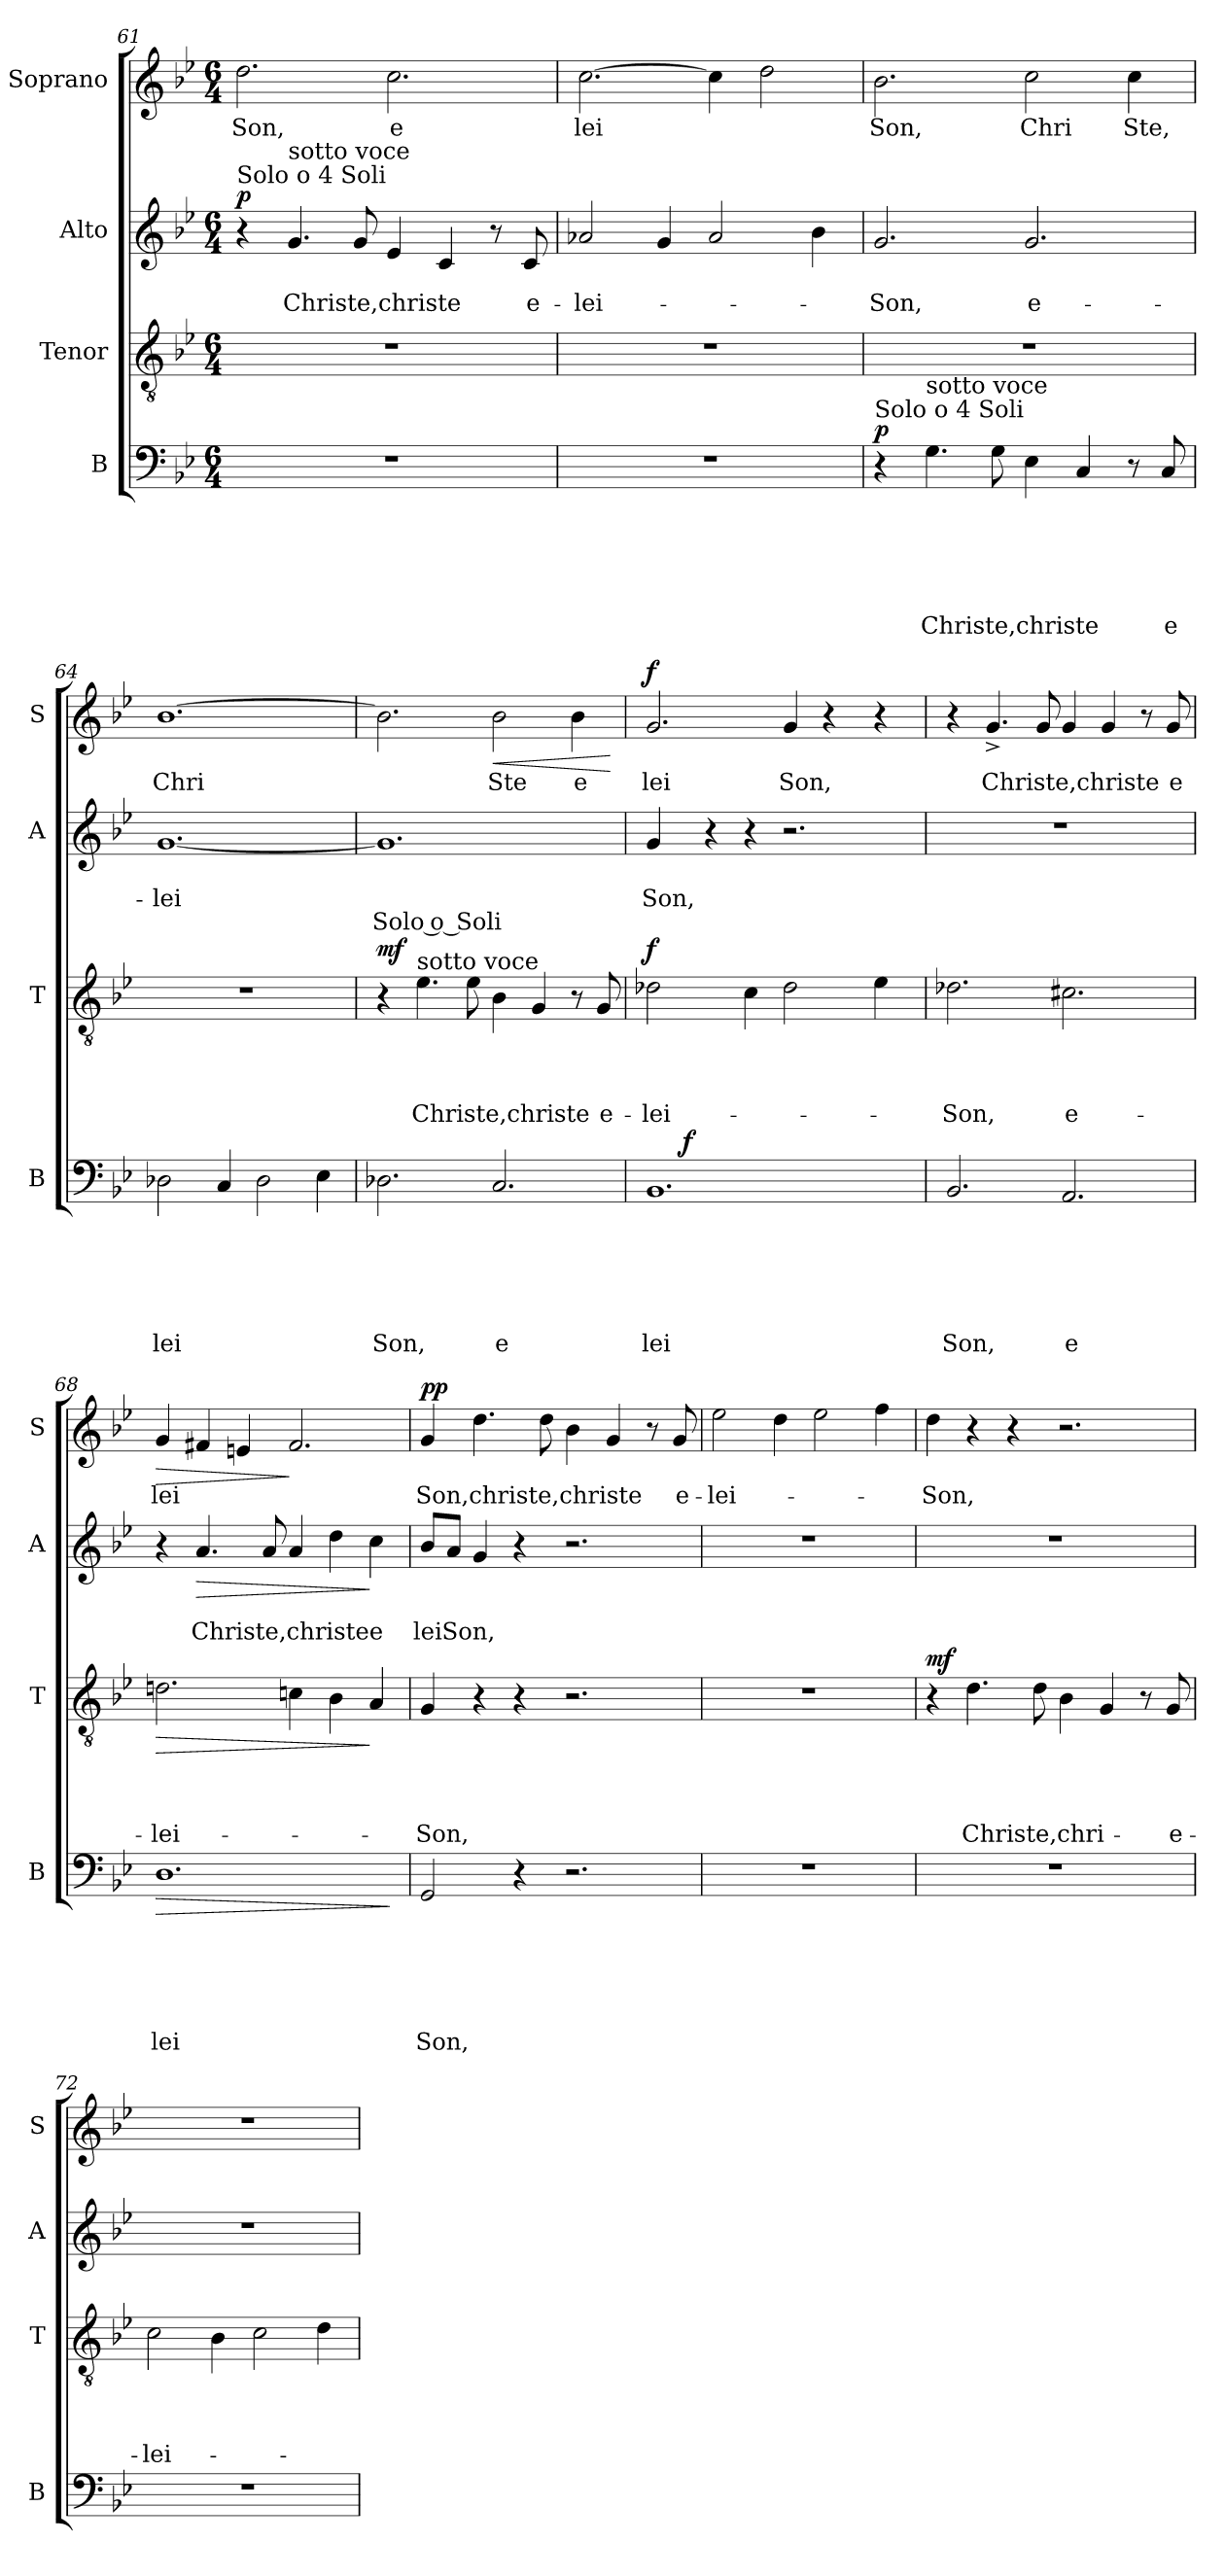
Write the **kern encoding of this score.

**kern	**text	**text	**text	**text	**text	**text	**dynam	**kern	**text	**text	**text	**text	**dynam	**kern	**text	**text	**text	**dynam	**kern	**text	**dynam
*part4	*part4	*part4	*part4	*part4	*part4	*part4	*part4	*part3	*part3	*part3	*part3	*part3	*part3	*part2	*part2	*part2	*part2	*part2	*part1	*part1	*part1
*staff4	*staff4	*staff4	*staff4	*staff4	*staff4	*staff4	*staff4	*staff3	*staff3	*staff3	*staff3	*staff3	*staff3	*staff2	*staff2	*staff2	*staff2	*staff2	*staff1	*staff1	*staff1
*I"B	*	*	*	*	*	*	*	*I"Tenor	*	*	*	*	*	*I"Alto	*	*	*	*	*I"Soprano	*	*
*I'B	*	*	*	*	*	*	*	*I'T	*	*	*	*	*	*I'A	*	*	*	*	*I'S	*	*
*clefF4	*	*	*	*	*	*	*	*clefGv2	*	*	*	*	*	*clefG2	*	*	*	*	*clefG2	*	*
*k[b-e-]	*	*	*	*	*	*	*	*k[b-e-]	*	*	*	*	*	*k[b-e-]	*	*	*	*	*k[b-e-]	*	*
*B-:	*	*	*	*	*	*	*	*B-:	*	*	*	*	*	*B-:	*	*	*	*	*B-:	*	*
*M6/4	*	*	*	*	*	*	*	*M6/4	*	*	*	*	*	*M6/4	*	*	*	*	*M6/4	*	*
=61	=61	=61	=61	=61	=61	=61	=61	=61	=61	=61	=61	=61	=61	=61	=61	=61	=61	=61	=61	=61	=61
!	!	!	!	!	!	!	!	!	!	!	!	!	!	!LO:TX:a:t=Solo o 4 Soli	!	!	!	!	!	!	!
!LO:N:vis=1	!	!	!	!	!	!	!	!	!	!	!	!	!	!	!	!	!	!LO:DY:a	!	!LO:LY:b	!
1.r	.	.	.	.	.	.	.	1.r	.	.	.	.	.	4r	.	.	.	p	2.dd\	Son,	.
!	!	!	!	!	!	!	!	!	!	!	!	!	!	!LO:TX:a:t=sotto voce	!	!	!	!	!	!	!
!	!	!	!	!	!	!	!	!	!	!	!	!	!	!	!	!LO:LY:b	!	!	!	!	!
.	.	.	.	.	.	.	.	.	.	.	.	.	.	4.g/	.	Christe,christe	.	.	.	.	.
.	.	.	.	.	.	.	.	.	.	.	.	.	.	8g/	.	.	.	.	.	.	.
!	!	!	!	!	!	!	!	!	!	!	!	!	!	!	!	!	!	!	!	!LO:LY:b	!
.	.	.	.	.	.	.	.	.	.	.	.	.	.	4e-/	.	.	.	.	2.cc\	e	.
.	.	.	.	.	.	.	.	.	.	.	.	.	.	4c/	.	.	.	.	.	.	.
.	.	.	.	.	.	.	.	.	.	.	.	.	.	8r	.	.	.	.	.	.	.
!	!	!	!	!	!	!	!	!	!	!	!	!	!	!	!	!LO:LY:b	!	!	!	!	!
.	.	.	.	.	.	.	.	.	.	.	.	.	.	8c/	.	e-	.	.	.	.	.
=62	=62	=62	=62	=62	=62	=62	=62	=62	=62	=62	=62	=62	=62	=62	=62	=62	=62	=62	=62	=62	=62
!LO:N:vis=1	!	!	!	!	!	!	!	!	!	!	!	!	!	!	!	!LO:LY:b	!	!	!	!LO:LY:b	!
1.r	.	.	.	.	.	.	.	1.r	.	.	.	.	.	2a-X/	.	-lei-	.	.	[>2.cc\	lei	.
.	.	.	.	.	.	.	.	.	.	.	.	.	.	4g/	.	.	.	.	.	.	.
.	.	.	.	.	.	.	.	.	.	.	.	.	.	2a-/	.	.	.	.	4cc\]	.	.
.	.	.	.	.	.	.	.	.	.	.	.	.	.	.	.	.	.	.	2dd\	.	.
.	.	.	.	.	.	.	.	.	.	.	.	.	.	4b-\	.	.	.	.	.	.	.
=63	=63	=63	=63	=63	=63	=63	=63	=63	=63	=63	=63	=63	=63	=63	=63	=63	=63	=63	=63	=63	=63
!LO:TX:a:t=Solo o 4 Soli	!	!	!	!	!	!	!	!	!	!	!	!	!	!	!	!	!	!	!	!	!
!	!	!	!	!	!	!	!LO:DY:a	!	!	!	!	!	!	!	!	!LO:LY:b	!	!	!	!LO:LY:b	!
4r	.	.	.	.	.	.	p	1.r	.	.	.	.	.	2.g/	.	-Son,	.	.	2.b-\	Son,	.
!LO:TX:a:t=sotto voce	!	!	!	!	!	!	!	!	!	!	!	!	!	!	!	!	!	!	!	!	!
!	!	!	!	!	!	!LO:LY:b	!	!	!	!	!	!	!	!	!	!	!	!	!	!	!
4.G\	.	.	.	.	.	Christe,christe	.	.	.	.	.	.	.	.	.	.	.	.	.	.	.
8G\	.	.	.	.	.	.	.	.	.	.	.	.	.	.	.	.	.	.	.	.	.
!	!	!	!	!	!	!	!	!	!	!	!	!	!	!	!	!LO:LY:b	!	!	!	!LO:LY:b	!
4E-\	.	.	.	.	.	.	.	.	.	.	.	.	.	2.g/	.	e-	.	.	2cc\	Chri	.
4C/	.	.	.	.	.	.	.	.	.	.	.	.	.	.	.	.	.	.	.	.	.
!	!	!	!	!	!	!	!	!	!	!	!	!	!	!	!	!	!	!	!	!LO:LY:b	!
8r	.	.	.	.	.	.	.	.	.	.	.	.	.	.	.	.	.	.	4cc\	Ste,	.
!	!	!	!	!	!	!LO:LY:b	!	!	!	!	!	!	!	!	!	!	!	!	!	!	!
8C/	.	.	.	.	.	e	.	.	.	.	.	.	.	.	.	.	.	.	.	.	.
!!LO:LB:g=z
=64	=64	=64	=64	=64	=64	=64	=64	=64	=64	=64	=64	=64	=64	=64	=64	=64	=64	=64	=64	=64	=64
!	!	!	!	!	!	!LO:LY:b	!	!LO:N:vis=1	!	!	!	!	!	!	!	!LO:LY:b	!	!	!	!LO:LY:b	!
2D-X\	.	.	.	.	.	lei	.	1.r	.	.	.	.	.	[<1.g	.	-lei	.	.	[>1.b-	Chri	.
4C/	.	.	.	.	.	.	.	.	.	.	.	.	.	.	.	.	.	.	.	.	.
2D-\	.	.	.	.	.	.	.	.	.	.	.	.	.	.	.	.	.	.	.	.	.
4E-\	.	.	.	.	.	.	.	.	.	.	.	.	.	.	.	.	.	.	.	.	.
=65	=65	=65	=65	=65	=65	=65	=65	=65	=65	=65	=65	=65	=65	=65	=65	=65	=65	=65	=65	=65	=65
!	!	!	!	!	!	!LO:LY:b	!	!	!	!	!	!	!LO:DY:a	!	!	!	!LO:LY:b	!	!	!	!
2.D-X\	.	.	.	.	.	Son,	.	4r	.	.	.	.	mf	1.g]	.	.	Solo o Soli	.	2.b-\]	.	.
!	!	!	!	!	!	!	!	!LO:TX:a:t=sotto voce	!	!	!	!	!	!	!	!	!	!	!	!	!
!	!	!	!	!	!	!	!	!	!	!	!	!LO:LY:b	!	!	!	!	!	!	!	!	!
.	.	.	.	.	.	.	.	4.e-\	.	.	.	Christe,christe	.	.	.	.	.	.	.	.	.
.	.	.	.	.	.	.	.	8e->\	.	.	.	.	.	.	.	.	.	.	.	.	.
!	!	!	!	!	!	!LO:LY:b	!	!	!	!	!	!	!	!	!	!	!	!	!	!LO:LY:b	!LO:HP:b
2.C/	.	.	.	.	.	e	.	4B-\	.	.	.	.	.	.	.	.	.	.	2b-\	Ste	<
.	.	.	.	.	.	.	.	4G/	.	.	.	.	.	.	.	.	.	.	.	.	.
!	!	!	!	!	!	!	!	!	!	!	!	!	!	!	!	!	!	!	!	!LO:LY:b	!
.	.	.	.	.	.	.	.	8r	.	.	.	.	.	.	.	.	.	.	4b-\	e	.
!	!	!	!	!	!	!	!	!	!	!	!	!LO:LY:b	!	!	!	!	!	!	!	!	!
.	.	.	.	.	.	.	.	8G/	.	.	.	e-	.	.	.	.	.	.	.	.	.
.	.	.	.	.	.	.	.	.	.	.	.	.	.	.	.	.	.	.	.	.	[
=66	=66	=66	=66	=66	=66	=66	=66	=66	=66	=66	=66	=66	=66	=66	=66	=66	=66	=66	=66	=66	=66
!	!	!	!	!	!	!LO:LY:b	!	!	!	!	!	!LO:LY:b	!LO:DY:a	!	!	!LO:LY:b	!	!	!	!LO:LY:b	!LO:DY:a
*^	*	*	*	*	*	*	*	*	*	*	*	*	*	*	*	*	*	*	*	*	*
1.BB-	8ryy	.	.	.	.	.	lei	.	2d-X\	.	.	.	-lei-	f	4g/	.	Son,	.	.	2.g/	lei	f
.	32ryy	.	.	.	.	.	.	.	.	.	.	.	.	.	.	.	.	.	.	.	.	.
!	!	!	!	!	!	!	!	!LO:DY:a	!	!	!	!	!	!	!	!	!	!	!	!	!	!
.	1ryy	.	.	.	.	.	.	f	.	.	.	.	.	.	.	.	.	.	.	.	.	.
.	.	.	.	.	.	.	.	.	.	.	.	.	.	.	4r	.	.	.	.	.	.	.
.	.	.	.	.	.	.	.	.	4c\	.	.	.	.	.	4r	.	.	.	.	.	.	.
!	!	!	!	!	!	!	!	!	!	!	!	!	!	!	!	!	!	!	!	!	!LO:LY:b	!
.	.	.	.	.	.	.	.	.	2d-\	.	.	.	.	.	2.r	.	.	.	.	4g/	Son,	.
.	.	.	.	.	.	.	.	.	.	.	.	.	.	.	.	.	.	.	.	4r	.	.
.	4ryy	.	.	.	.	.	.	.	.	.	.	.	.	.	.	.	.	.	.	.	.	.
.	.	.	.	.	.	.	.	.	4e-\	.	.	.	.	.	.	.	.	.	.	4r	.	.
.	16.ryy	.	.	.	.	.	.	.	.	.	.	.	.	.	.	.	.	.	.	.	.	.
=67	=67	=67	=67	=67	=67	=67	=67	=67	=67	=67	=67	=67	=67	=67	=67	=67	=67	=67	=67	=67	=67	=67
!	!	!	!	!	!	!	!LO:LY:b	!	!	!	!	!	!LO:LY:b	!	!LO:N:vis=1	!	!	!	!	!	!	!
*v	*v	*	*	*	*	*	*	*	*	*	*	*	*	*	*	*	*	*	*	*	*	*
2.BB-/	.	.	.	.	.	Son,	.	2.d-X\	.	.	.	-Son,	.	1.r	.	.	.	.	4r	.	.
!	!	!	!	!	!	!	!	!	!	!	!	!	!	!	!	!	!	!	!	!LO:LY:b	!
.	.	.	.	.	.	.	.	.	.	.	.	.	.	.	.	.	.	.	4.g^</	Christe,christe	.
.	.	.	.	.	.	.	.	.	.	.	.	.	.	.	.	.	.	.	8g/	.	.
!	!	!	!	!	!	!LO:LY:b	!	!	!	!	!	!LO:LY:b	!	!	!	!	!	!	!	!	!
2.AA/	.	.	.	.	.	e	.	2.c#X\	.	.	.	e-	.	.	.	.	.	.	4g/	.	.
.	.	.	.	.	.	.	.	.	.	.	.	.	.	.	.	.	.	.	4g/	.	.
.	.	.	.	.	.	.	.	.	.	.	.	.	.	.	.	.	.	.	8r	.	.
!	!	!	!	!	!	!	!	!	!	!	!	!	!	!	!	!	!	!	!	!LO:LY:b	!
.	.	.	.	.	.	.	.	.	.	.	.	.	.	.	.	.	.	.	8g/	e	.
=68	=68	=68	=68	=68	=68	=68	=68	=68	=68	=68	=68	=68	=68	=68	=68	=68	=68	=68	=68	=68	=68
!	!	!	!	!	!	!LO:LY:b	!LO:HP:b	!	!	!	!	!LO:LY:b	!LO:HP:b	!	!	!	!	!	!	!LO:LY:b	!LO:HP:b
1.D	.	.	.	.	.	lei	>	2.dn\	.	.	.	-lei-	>	4r	.	.	.	.	4g/	lei	>
!	!	!	!	!	!	!	!	!	!	!	!	!	!	!	!	!LO:LY:b	!	!LO:HP:b	!	!	!
.	.	.	.	.	.	.	.	.	.	.	.	.	.	4.a/	.	Christe,christee	.	>	4f#X/	.	.
.	.	.	.	.	.	.	.	.	.	.	.	.	.	.	.	.	.	.	4en/	.	.
.	.	.	.	.	.	.	.	.	.	.	.	.	.	8a/	.	.	.	.	.	.	.
.	.	.	.	.	.	.	.	4cn\	.	.	.	.	.	4a/	.	.	.	.	2.f#/	.	]
.	.	.	.	.	.	.	.	4B-\	.	.	.	.	.	4dd\	.	.	.	.	.	.	.
.	.	.	.	.	.	.	.	4A/	.	.	.	.	]	4cc\	.	.	.	]	.	.	.
.	.	.	.	.	.	.	]	.	.	.	.	.	.	.	.	.	.	.	.	.	.
!!LO:LB:g=z
=69	=69	=69	=69	=69	=69	=69	=69	=69	=69	=69	=69	=69	=69	=69	=69	=69	=69	=69	=69	=69	=69
!	!	!	!	!	!	!LO:LY:b	!	!	!	!	!	!LO:LY:b	!	!	!	!LO:LY:b	!	!	!	!LO:LY:b	!LO:DY:a
2GG/	.	.	.	.	.	Son,	.	4G/	.	.	.	-Son,	.	8b-/L	.	lei	.	.	4g/	Son,christe,christe	pp
!	!	!	!	!	!	!	!	!	!	!	!	!	!	!	!	!LO:LY:b	!	!	!	!	!
.	.	.	.	.	.	.	.	.	.	.	.	.	.	8a/J	.	Son,	.	.	.	.	.
.	.	.	.	.	.	.	.	4r	.	.	.	.	.	4g/	.	.	.	.	4.dd\	.	.
4r	.	.	.	.	.	.	.	4r	.	.	.	.	.	4r	.	.	.	.	.	.	.
.	.	.	.	.	.	.	.	.	.	.	.	.	.	.	.	.	.	.	8dd\	.	.
2.r	.	.	.	.	.	.	.	2.r	.	.	.	.	.	2.r	.	.	.	.	4b-\	.	.
.	.	.	.	.	.	.	.	.	.	.	.	.	.	.	.	.	.	.	4g/	.	.
.	.	.	.	.	.	.	.	.	.	.	.	.	.	.	.	.	.	.	8r	.	.
!	!	!	!	!	!	!	!	!	!	!	!	!	!	!	!	!	!	!	!	!LO:LY:b	!
.	.	.	.	.	.	.	.	.	.	.	.	.	.	.	.	.	.	.	8g/	e-	.
=70	=70	=70	=70	=70	=70	=70	=70	=70	=70	=70	=70	=70	=70	=70	=70	=70	=70	=70	=70	=70	=70
!LO:N:vis=1	!	!	!	!	!	!	!	!LO:N:vis=1	!	!	!	!	!	!LO:N:vis=1	!	!	!	!	!	!LO:LY:b	!
1.r	.	.	.	.	.	.	.	1.r	.	.	.	.	.	1.r	.	.	.	.	2ee-\	-lei-	.
.	.	.	.	.	.	.	.	.	.	.	.	.	.	.	.	.	.	.	4dd\	.	.
.	.	.	.	.	.	.	.	.	.	.	.	.	.	.	.	.	.	.	2ee-\	.	.
.	.	.	.	.	.	.	.	.	.	.	.	.	.	.	.	.	.	.	4ff\	.	.
=71	=71	=71	=71	=71	=71	=71	=71	=71	=71	=71	=71	=71	=71	=71	=71	=71	=71	=71	=71	=71	=71
!LO:N:vis=1	!	!	!	!	!	!	!	!	!	!	!	!	!LO:DY:a	!LO:N:vis=1	!	!	!	!	!	!LO:LY:b	!
1.r	.	.	.	.	.	.	.	4r	.	.	.	.	mf	1.r	.	.	.	.	4dd\	-Son,	.
!	!	!	!	!	!	!	!	!	!	!	!	!LO:LY:b	!	!	!	!	!	!	!	!	!
.	.	.	.	.	.	.	.	4.d\	.	.	.	Christe,chri-	.	.	.	.	.	.	4r	.	.
.	.	.	.	.	.	.	.	.	.	.	.	.	.	.	.	.	.	.	4r	.	.
.	.	.	.	.	.	.	.	8d\	.	.	.	.	.	.	.	.	.	.	.	.	.
.	.	.	.	.	.	.	.	4B-\	.	.	.	.	.	.	.	.	.	.	2.r	.	.
.	.	.	.	.	.	.	.	4G/	.	.	.	.	.	.	.	.	.	.	.	.	.
.	.	.	.	.	.	.	.	8r	.	.	.	.	.	.	.	.	.	.	.	.	.
!	!	!	!	!	!	!	!	!	!	!	!	!LO:LY:b	!	!	!	!	!	!	!	!	!
.	.	.	.	.	.	.	.	8G/	.	.	.	-e-	.	.	.	.	.	.	.	.	.
=72	=72	=72	=72	=72	=72	=72	=72	=72	=72	=72	=72	=72	=72	=72	=72	=72	=72	=72	=72	=72	=72
!LO:N:vis=1	!	!	!	!	!	!	!	!	!	!	!	!LO:LY:b	!	!LO:N:vis=1	!	!	!	!	!LO:N:vis=1	!	!
1.r	.	.	.	.	.	.	.	2c\	.	.	.	-lei-	.	1.r	.	.	.	.	1.r	.	.
.	.	.	.	.	.	.	.	4B-\	.	.	.	.	.	.	.	.	.	.	.	.	.
.	.	.	.	.	.	.	.	2c\	.	.	.	.	.	.	.	.	.	.	.	.	.
.	.	.	.	.	.	.	.	4d\	.	.	.	.	.	.	.	.	.	.	.	.	.
=	=	=	=	=	=	=	=	=	=	=	=	=	=	=	=	=	=	=	=	=	=
*-	*-	*-	*-	*-	*-	*-	*-	*-	*-	*-	*-	*-	*-	*-	*-	*-	*-	*-	*-	*-	*-
